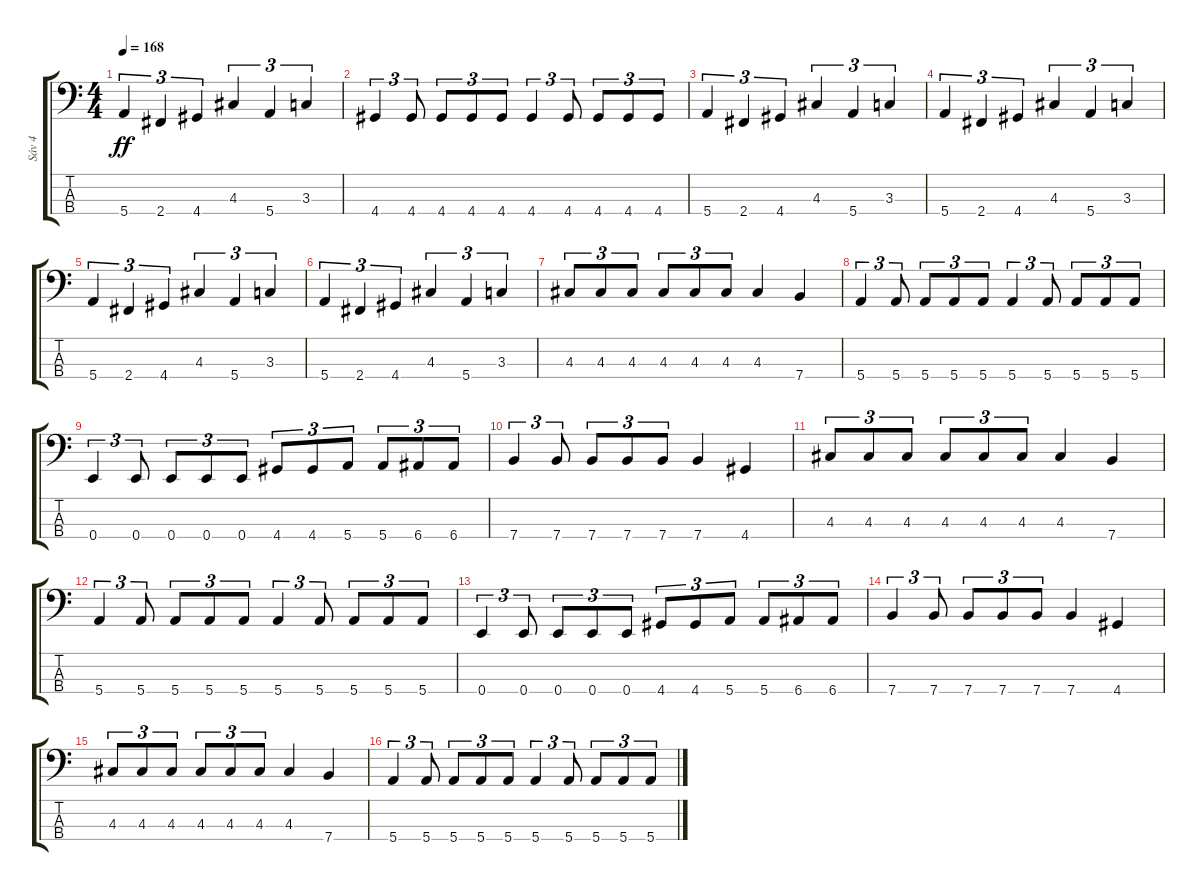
\track ("Sáv 4" "Sáv 4") {instrument electricbassfinger}
\staff {score tabs}
\tuning (G2 D2 A1 E1) {hide}
\ts (4 4)
\tempo 168
\clef f4
\ks c
5.4.4{tu (3 2) dy ff} 2.4.4{tu (3 2)} 4.4.4{tu (3 2)} 4.3.4{tu (3 2)} 5.4.4{tu (3 2)} 3.3.4{tu (3 2)} |
4.4.4{tu (3 2)} 4.4.8{tu (3 2)} 4.4.8{tu (3 2)} 4.4.8{tu (3 2)} 4.4.8{tu (3 2)} 4.4.4{tu (3 2)} 4.4.8{tu (3 2)} 4.4.8{tu (3 2)} 4.4.8{tu (3 2)} 4.4.8{tu (3 2)} |
5.4.4{tu (3 2)} 2.4.4{tu (3 2)} 4.4.4{tu (3 2)} 4.3.4{tu (3 2)} 5.4.4{tu (3 2)} 3.3.4{tu (3 2)} |
5.4.4{tu (3 2)} 2.4.4{tu (3 2)} 4.4.4{tu (3 2)} 4.3.4{tu (3 2)} 5.4.4{tu (3 2)} 3.3.4{tu (3 2)} |
5.4.4{tu (3 2)} 2.4.4{tu (3 2)} 4.4.4{tu (3 2)} 4.3.4{tu (3 2)} 5.4.4{tu (3 2)} 3.3.4{tu (3 2)} |
5.4.4{tu (3 2)} 2.4.4{tu (3 2)} 4.4.4{tu (3 2)} 4.3.4{tu (3 2)} 5.4.4{tu (3 2)} 3.3.4{tu (3 2)} |
4.3.8{tu (3 2)} 4.3.8{tu (3 2)} 4.3.8{tu (3 2)} 4.3.8{tu (3 2)} 4.3.8{tu (3 2)} 4.3.8{tu (3 2)} 4.3.4 7.4.4 |
5.4.4{tu (3 2)} 5.4.8{tu (3 2)} 5.4.8{tu (3 2)} 5.4.8{tu (3 2)} 5.4.8{tu (3 2)} 5.4.4{tu (3 2)} 5.4.8{tu (3 2)} 5.4.8{tu (3 2)} 5.4.8{tu (3 2)} 5.4.8{tu (3 2)} |
0.4.4{tu (3 2)} 0.4.8{tu (3 2)} 0.4.8{tu (3 2)} 0.4.8{tu (3 2)} 0.4.8{tu (3 2)} 4.4.8{tu (3 2)} 4.4.8{tu (3 2)} 5.4.8{tu (3 2)} 5.4.8{tu (3 2)} 6.4.8{tu (3 2)} 6.4.8{tu (3 2)} |
7.4.4{tu (3 2)} 7.4.8{tu (3 2)} 7.4.8{tu (3 2)} 7.4.8{tu (3 2)} 7.4.8{tu (3 2)} 7.4.4 4.4.4 |
4.3.8{tu (3 2)} 4.3.8{tu (3 2)} 4.3.8{tu (3 2)} 4.3.8{tu (3 2)} 4.3.8{tu (3 2)} 4.3.8{tu (3 2)} 4.3.4 7.4.4 |
5.4.4{tu (3 2)} 5.4.8{tu (3 2)} 5.4.8{tu (3 2)} 5.4.8{tu (3 2)} 5.4.8{tu (3 2)} 5.4.4{tu (3 2)} 5.4.8{tu (3 2)} 5.4.8{tu (3 2)} 5.4.8{tu (3 2)} 5.4.8{tu (3 2)} |
0.4.4{tu (3 2)} 0.4.8{tu (3 2)} 0.4.8{tu (3 2)} 0.4.8{tu (3 2)} 0.4.8{tu (3 2)} 4.4.8{tu (3 2)} 4.4.8{tu (3 2)} 5.4.8{tu (3 2)} 5.4.8{tu (3 2)} 6.4.8{tu (3 2)} 6.4.8{tu (3 2)} |
7.4.4{tu (3 2)} 7.4.8{tu (3 2)} 7.4.8{tu (3 2)} 7.4.8{tu (3 2)} 7.4.8{tu (3 2)} 7.4.4 4.4.4 |
4.3.8{tu (3 2)} 4.3.8{tu (3 2)} 4.3.8{tu (3 2)} 4.3.8{tu (3 2)} 4.3.8{tu (3 2)} 4.3.8{tu (3 2)} 4.3.4 7.4.4 |
5.4.4{tu (3 2)} 5.4.8{tu (3 2)} 5.4.8{tu (3 2)} 5.4.8{tu (3 2)} 5.4.8{tu (3 2)} 5.4.4{tu (3 2)} 5.4.8{tu (3 2)} 5.4.8{tu (3 2)} 5.4.8{tu (3 2)} 5.4.8{tu (3 2)}
